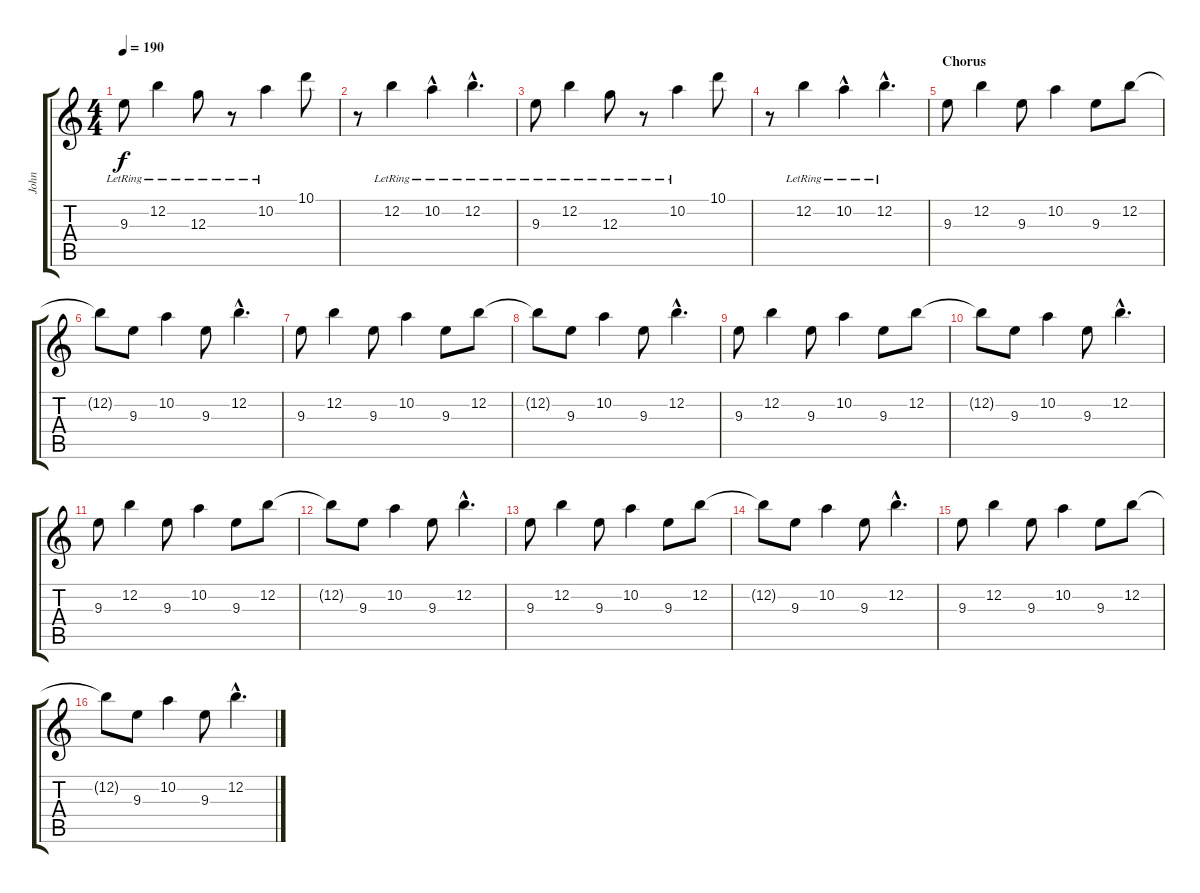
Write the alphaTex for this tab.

\track ("John" "John") {instrument electricguitarclean}
\staff {score tabs}
\tuning (E4 B3 G3 D3 A2 E2) {hide}
\ts (4 4)
\tempo 190
\clef g2
\ks c
9.3{lr}.8{dy f} 12.2{lr}.4 12.3{lr}.8 r.8 10.2{lr}.4 10.1.8 |
r.8 12.2{lr}.4 10.2{hac lr}.4 12.2{hac lr}.4{d} |
9.3{lr}.8 12.2{lr}.4 12.3{lr}.8 r.8 10.2{lr}.4 10.1.8 |
r.8 12.2{lr}.4 10.2{hac lr}.4 12.2{hac lr}.4{d} |
\section ("" "Chorus")
9.3.8 12.2.4 9.3.8 10.2.4 9.3.8 12.2.8 |
12.2{t}.8 9.3.8 10.2.4 9.3.8 12.2{hac}.4{d} |
9.3.8 12.2.4 9.3.8 10.2.4 9.3.8 12.2.8 |
12.2{t}.8 9.3.8 10.2.4 9.3.8 12.2{hac}.4{d} |
9.3.8 12.2.4 9.3.8 10.2.4 9.3.8 12.2.8 |
12.2{t}.8 9.3.8 10.2.4 9.3.8 12.2{hac}.4{d} |
9.3.8 12.2.4 9.3.8 10.2.4 9.3.8 12.2.8 |
12.2{t}.8 9.3.8 10.2.4 9.3.8 12.2{hac}.4{d} |
9.3.8 12.2.4 9.3.8 10.2.4 9.3.8 12.2.8 |
12.2{t}.8 9.3.8 10.2.4 9.3.8 12.2{hac}.4{d} |
9.3.8 12.2.4 9.3.8 10.2.4 9.3.8 12.2.8 |
12.2{t}.8 9.3.8 10.2.4 9.3.8 12.2{hac}.4{d}
